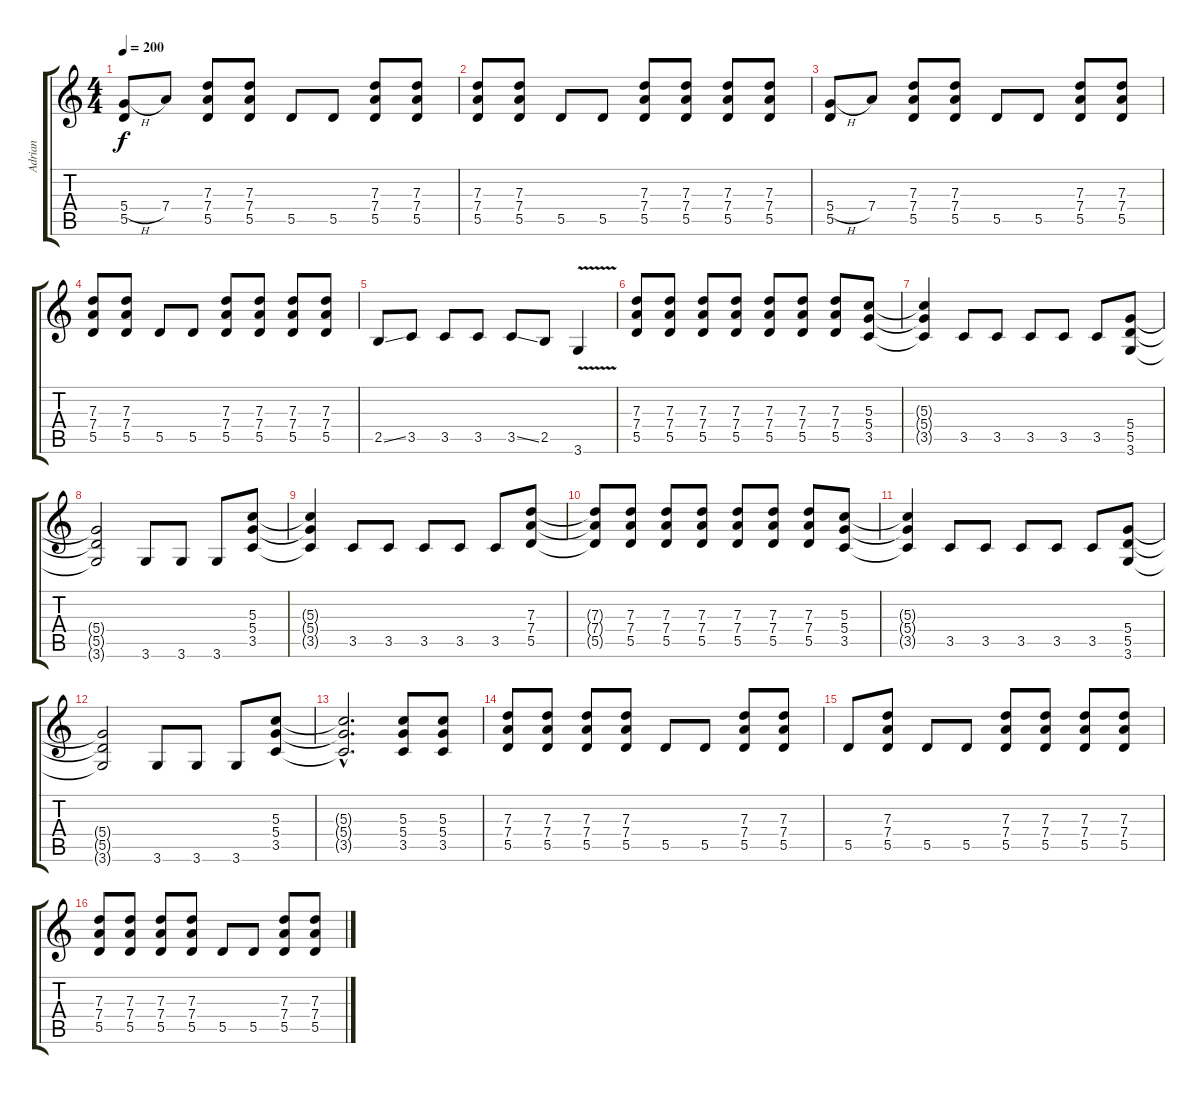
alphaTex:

\track ("Adrian" "Adrian") {instrument distortionguitar}
\staff {score tabs}
\tuning (E4 B3 G3 D3 A2 E2) {hide}
\ts (4 4)
\tempo 200
\clef g2
\ks c
(5.4{h} 5.5).8{dy f} 7.4.8 (7.3 7.4 5.5).8 (7.3 7.4 5.5).8 5.5.8 5.5.8 (7.3 7.4 5.5).8 (7.3 7.4 5.5).8 |
(7.3 7.4 5.5).8 (7.3 7.4 5.5).8 5.5.8 5.5.8 (7.3 7.4 5.5).8 (7.3 7.4 5.5).8 (7.3 7.4 5.5).8 (7.3 7.4 5.5).8 |
(5.4{h} 5.5).8 7.4.8 (7.3 7.4 5.5).8 (7.3 7.4 5.5).8 5.5.8 5.5.8 (7.3 7.4 5.5).8 (7.3 7.4 5.5).8 |
(7.3 7.4 5.5).8 (7.3 7.4 5.5).8 5.5.8 5.5.8 (7.3 7.4 5.5).8 (7.3 7.4 5.5).8 (7.3 7.4 5.5).8 (7.3 7.4 5.5).8 |
2.5{ss}.8 3.5.8 3.5.8 3.5.8 3.5{ss}.8 2.5.8 3.6{v}.4 |
(7.3 7.4 5.5).8 (7.3 7.4 5.5).8 (7.3 7.4 5.5).8 (7.3 7.4 5.5).8 (7.3 7.4 5.5).8 (7.3 7.4 5.5).8 (7.3 7.4 5.5).8 (5.3 5.4 3.5).8 |
(5.3{t} 5.4{t} 3.5{t}).4 3.5.8 3.5.8 3.5.8 3.5.8 3.5.8 (5.4 5.5 3.6).8 |
(5.4{t} 5.5{t} 3.6{t}).2 3.6.8 3.6.8 3.6.8 (5.3 5.4 3.5).8 |
(5.3{t} 5.4{t} 3.5{t}).4 3.5.8 3.5.8 3.5.8 3.5.8 3.5.8 (7.3 7.4 5.5).8 |
(7.3{t} 7.4{t} 5.5{t}).8 (7.3 7.4 5.5).8 (7.3 7.4 5.5).8 (7.3 7.4 5.5).8 (7.3 7.4 5.5).8 (7.3 7.4 5.5).8 (7.3 7.4 5.5).8 (5.3 5.4 3.5).8 |
(5.3{t} 5.4{t} 3.5{t}).4 3.5.8 3.5.8 3.5.8 3.5.8 3.5.8 (5.4 5.5 3.6).8 |
(5.4{t} 5.5{t} 3.6{t}).2 3.6.8 3.6.8 3.6.8 (5.3 5.4 3.5).8 |
(5.3{hac t} 5.4{hac t} 3.5{hac t}).2{d} (5.3 5.4 3.5).8 (5.3 5.4 3.5).8 |
(7.3 7.4 5.5).8 (7.3 7.4 5.5).8 (7.3 7.4 5.5).8 (7.3 7.4 5.5).8 5.5.8 5.5.8 (7.3 7.4 5.5).8 (7.3 7.4 5.5).8 |
5.5.8 (7.3 7.4 5.5).8 5.5.8 5.5.8 (7.3 7.4 5.5).8 (7.3 7.4 5.5).8 (7.3 7.4 5.5).8 (7.3 7.4 5.5).8 |
(7.3 7.4 5.5).8 (7.3 7.4 5.5).8 (7.3 7.4 5.5).8 (7.3 7.4 5.5).8 5.5.8 5.5.8 (7.3 7.4 5.5).8 (7.3 7.4 5.5).8
